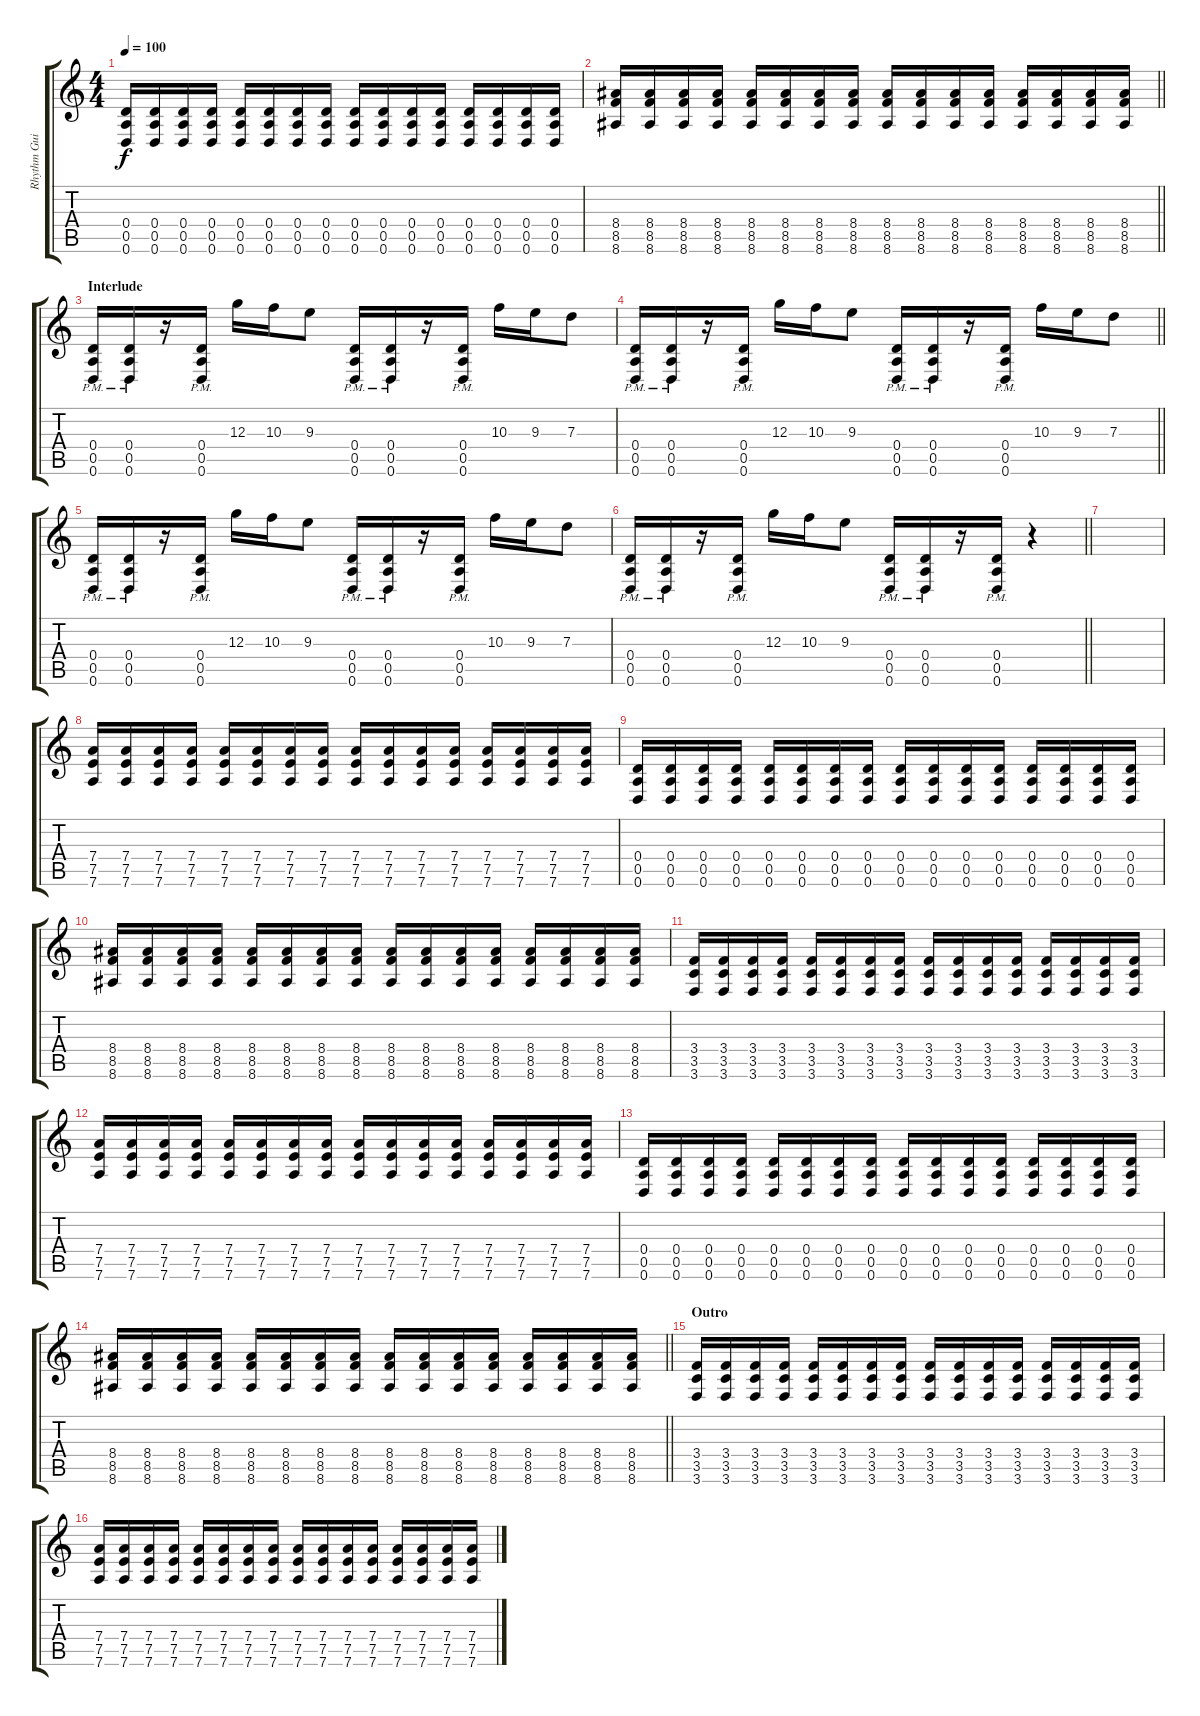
\track ("Rhythm Guitar" "Rhythm Gui") {instrument distortionguitar}
\staff {score tabs}
\tuning (E4 B3 G3 D3 A2 D2) {hide}
\ts (4 4)
\tempo 100
\clef g2
\ks c
(0.4 0.5 0.6).16{dy f} (0.4 0.5 0.6).16 (0.4 0.5 0.6).16 (0.4 0.5 0.6).16 (0.4 0.5 0.6).16 (0.4 0.5 0.6).16 (0.4 0.5 0.6).16 (0.4 0.5 0.6).16 (0.4 0.5 0.6).16 (0.4 0.5 0.6).16 (0.4 0.5 0.6).16 (0.4 0.5 0.6).16 (0.4 0.5 0.6).16 (0.4 0.5 0.6).16 (0.4 0.5 0.6).16 (0.4 0.5 0.6).16 |
\barLineRight lightlight
(8.4 8.5 8.6).16 (8.4 8.5 8.6).16 (8.4 8.5 8.6).16 (8.4 8.5 8.6).16 (8.4 8.5 8.6).16 (8.4 8.5 8.6).16 (8.4 8.5 8.6).16 (8.4 8.5 8.6).16 (8.4 8.5 8.6).16 (8.4 8.5 8.6).16 (8.4 8.5 8.6).16 (8.4 8.5 8.6).16 (8.4 8.5 8.6).16 (8.4 8.5 8.6).16 (8.4 8.5 8.6).16 (8.4 8.5 8.6).16 |
\section ("" "Interlude")
(0.4{pm} 0.5 0.6{pm}).16 (0.4{pm} 0.5 0.6{pm}).16 r.16 (0.4{pm} 0.5 0.6{pm}).16 12.3.16 10.3.16 9.3.8 (0.4{pm} 0.5{pm} 0.6{pm}).16 (0.4{pm} 0.5{pm} 0.6{pm}).16 r.16 (0.4{pm} 0.5{pm} 0.6{pm}).16 10.3.16 9.3.16 7.3.8 |
\barLineRight lightlight
(0.4{pm} 0.5 0.6{pm}).16 (0.4{pm} 0.5 0.6{pm}).16 r.16 (0.4{pm} 0.5 0.6{pm}).16 12.3.16 10.3.16 9.3.8 (0.4{pm} 0.5{pm} 0.6{pm}).16 (0.4{pm} 0.5{pm} 0.6{pm}).16 r.16 (0.4{pm} 0.5{pm} 0.6{pm}).16 10.3.16 9.3.16 7.3.8 |
(0.4{pm} 0.5 0.6{pm}).16 (0.4{pm} 0.5 0.6{pm}).16 r.16 (0.4{pm} 0.5 0.6{pm}).16 12.3.16 10.3.16 9.3.8 (0.4{pm} 0.5{pm} 0.6{pm}).16 (0.4{pm} 0.5{pm} 0.6{pm}).16 r.16 (0.4{pm} 0.5{pm} 0.6{pm}).16 10.3.16 9.3.16 7.3.8 |
\barLineRight lightlight
(0.4{pm} 0.5 0.6{pm}).16 (0.4{pm} 0.5 0.6{pm}).16 r.16 (0.4{pm} 0.5 0.6{pm}).16 12.3.16 10.3.16 9.3.8 (0.4{pm} 0.5 0.6{pm}).16 (0.4{pm} 0.5 0.6{pm}).16 r.16 (0.4{pm} 0.5 0.6{pm}).16 r.4 |
|
(7.4 7.5 7.6).16 (7.4 7.5 7.6).16 (7.4 7.5 7.6).16 (7.4 7.5 7.6).16 (7.4 7.5 7.6).16 (7.4 7.5 7.6).16 (7.4 7.5 7.6).16 (7.4 7.5 7.6).16 (7.4 7.5 7.6).16 (7.4 7.5 7.6).16 (7.4 7.5 7.6).16 (7.4 7.5 7.6).16 (7.4 7.5 7.6).16 (7.4 7.5 7.6).16 (7.4 7.5 7.6).16 (7.4 7.5 7.6).16 |
(0.4 0.5 0.6).16 (0.4 0.5 0.6).16 (0.4 0.5 0.6).16 (0.4 0.5 0.6).16 (0.4 0.5 0.6).16 (0.4 0.5 0.6).16 (0.4 0.5 0.6).16 (0.4 0.5 0.6).16 (0.4 0.5 0.6).16 (0.4 0.5 0.6).16 (0.4 0.5 0.6).16 (0.4 0.5 0.6).16 (0.4 0.5 0.6).16 (0.4 0.5 0.6).16 (0.4 0.5 0.6).16 (0.4 0.5 0.6).16 |
(8.4 8.5 8.6).16 (8.4 8.5 8.6).16 (8.4 8.5 8.6).16 (8.4 8.5 8.6).16 (8.4 8.5 8.6).16 (8.4 8.5 8.6).16 (8.4 8.5 8.6).16 (8.4 8.5 8.6).16 (8.4 8.5 8.6).16 (8.4 8.5 8.6).16 (8.4 8.5 8.6).16 (8.4 8.5 8.6).16 (8.4 8.5 8.6).16 (8.4 8.5 8.6).16 (8.4 8.5 8.6).16 (8.4 8.5 8.6).16 |
(3.4 3.5 3.6).16 (3.4 3.5 3.6).16 (3.4 3.5 3.6).16 (3.4 3.5 3.6).16 (3.4 3.5 3.6).16 (3.4 3.5 3.6).16 (3.4 3.5 3.6).16 (3.4 3.5 3.6).16 (3.4 3.5 3.6).16 (3.4 3.5 3.6).16 (3.4 3.5 3.6).16 (3.4 3.5 3.6).16 (3.4 3.5 3.6).16 (3.4 3.5 3.6).16 (3.4 3.5 3.6).16 (3.4 3.5 3.6).16 |
(7.4 7.5 7.6).16 (7.4 7.5 7.6).16 (7.4 7.5 7.6).16 (7.4 7.5 7.6).16 (7.4 7.5 7.6).16 (7.4 7.5 7.6).16 (7.4 7.5 7.6).16 (7.4 7.5 7.6).16 (7.4 7.5 7.6).16 (7.4 7.5 7.6).16 (7.4 7.5 7.6).16 (7.4 7.5 7.6).16 (7.4 7.5 7.6).16 (7.4 7.5 7.6).16 (7.4 7.5 7.6).16 (7.4 7.5 7.6).16 |
(0.4 0.5 0.6).16 (0.4 0.5 0.6).16 (0.4 0.5 0.6).16 (0.4 0.5 0.6).16 (0.4 0.5 0.6).16 (0.4 0.5 0.6).16 (0.4 0.5 0.6).16 (0.4 0.5 0.6).16 (0.4 0.5 0.6).16 (0.4 0.5 0.6).16 (0.4 0.5 0.6).16 (0.4 0.5 0.6).16 (0.4 0.5 0.6).16 (0.4 0.5 0.6).16 (0.4 0.5 0.6).16 (0.4 0.5 0.6).16 |
\barLineRight lightlight
(8.4 8.5 8.6).16 (8.4 8.5 8.6).16 (8.4 8.5 8.6).16 (8.4 8.5 8.6).16 (8.4 8.5 8.6).16 (8.4 8.5 8.6).16 (8.4 8.5 8.6).16 (8.4 8.5 8.6).16 (8.4 8.5 8.6).16 (8.4 8.5 8.6).16 (8.4 8.5 8.6).16 (8.4 8.5 8.6).16 (8.4 8.5 8.6).16 (8.4 8.5 8.6).16 (8.4 8.5 8.6).16 (8.4 8.5 8.6).16 |
\section ("" "Outro")
(3.4 3.5 3.6).16 (3.4 3.5 3.6).16 (3.4 3.5 3.6).16 (3.4 3.5 3.6).16 (3.4 3.5 3.6).16 (3.4 3.5 3.6).16 (3.4 3.5 3.6).16 (3.4 3.5 3.6).16 (3.4 3.5 3.6).16 (3.4 3.5 3.6).16 (3.4 3.5 3.6).16 (3.4 3.5 3.6).16 (3.4 3.5 3.6).16 (3.4 3.5 3.6).16 (3.4 3.5 3.6).16 (3.4 3.5 3.6).16 |
(7.4 7.5 7.6).16 (7.4 7.5 7.6).16 (7.4 7.5 7.6).16 (7.4 7.5 7.6).16 (7.4 7.5 7.6).16 (7.4 7.5 7.6).16 (7.4 7.5 7.6).16 (7.4 7.5 7.6).16 (7.4 7.5 7.6).16 (7.4 7.5 7.6).16 (7.4 7.5 7.6).16 (7.4 7.5 7.6).16 (7.4 7.5 7.6).16 (7.4 7.5 7.6).16 (7.4 7.5 7.6).16 (7.4 7.5 7.6).16
